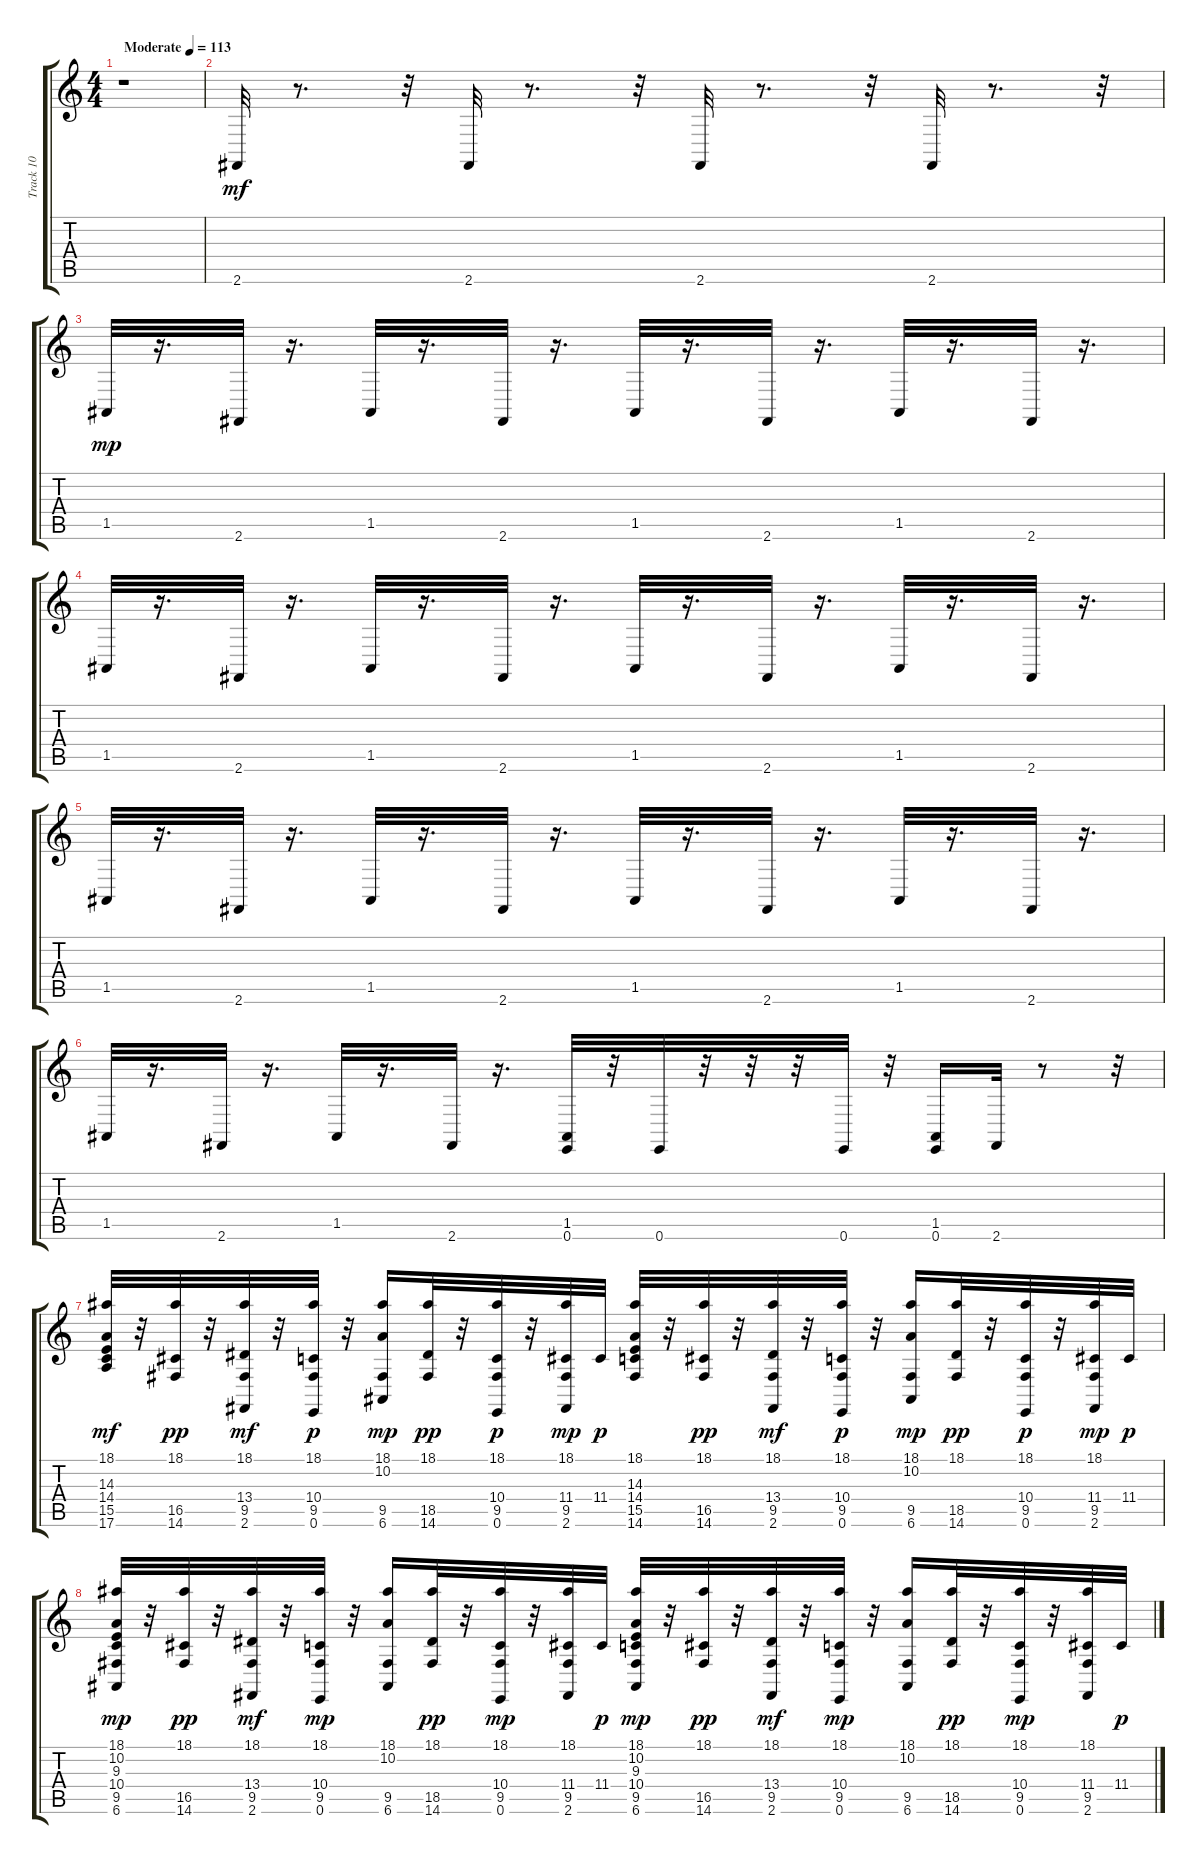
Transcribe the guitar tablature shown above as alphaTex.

\track ("Track 10" "Track 10") {instrument synthdrum}
\staff {score tabs}
\tuning (E4 B3 G3 D3 A2 E2) {hide}
\ts (4 4)
\tempo (113 "Moderate")
\clef g2
\ks c
r.1{dy mf instrument synthdrum} |
2.6.32 r.8{d} r.32 2.6.32 r.8{d} r.32 2.6.32 r.8{d} r.32 2.6.32 r.8{d} r.32 |
1.5.32{dy mp} r.16{d} 2.6.32 r.16{d} 1.5.32 r.16{d} 2.6.32 r.16{d} 1.5.32 r.16{d} 2.6.32 r.16{d} 1.5.32 r.16{d} 2.6.32 r.16{d} |
1.5.32 r.16{d} 2.6.32 r.16{d} 1.5.32 r.16{d} 2.6.32 r.16{d} 1.5.32 r.16{d} 2.6.32 r.16{d} 1.5.32 r.16{d} 2.6.32 r.16{d} |
1.5.32 r.16{d} 2.6.32 r.16{d} 1.5.32 r.16{d} 2.6.32 r.16{d} 1.5.32 r.16{d} 2.6.32 r.16{d} 1.5.32 r.16{d} 2.6.32 r.16{d} |
1.5.32 r.16{d} 2.6.32 r.16{d} 1.5.32 r.16{d} 2.6.32 r.16{d} (1.5 0.6).32 r.32 0.6.32 r.32 r.32 r.32 0.6.32 r.32 (1.5 0.6).16 2.6.32 r.8 r.32 |
(18.1 14.3 14.4 15.5 17.6).32{dy mf} r.32 (18.1 16.5 14.6).32{dy pp} r.32 (18.1 13.4 9.5 2.6).32{dy mf} r.32 (18.1 10.4 9.5 0.6).32{dy p} r.32 (18.1 10.2 9.5 6.6).16{dy mp} (18.1 18.5 14.6).32{dy pp} r.32 (18.1 10.4 9.5 0.6).32{dy p} r.32 (18.1 11.4 9.5 2.6).32{dy mp} 11.4.32{dy p} (18.1 14.3 14.4 15.5 14.6).32 r.32 (18.1 16.5 14.6).32{dy pp} r.32 (18.1 13.4 9.5 2.6).32{dy mf} r.32 (18.1 10.4 9.5 0.6).32{dy p} r.32 (18.1 10.2 9.5 6.6).16{dy mp} (18.1 18.5 14.6).32{dy pp} r.32 (18.1 10.4 9.5 0.6).32{dy p} r.32 (18.1 11.4 9.5 2.6).32{dy mp} 11.4.32{dy p} |
(18.1 10.2 9.3 10.4 9.5 6.6).32{dy mp} r.32 (18.1 16.5 14.6).32{dy pp} r.32 (18.1 13.4 9.5 2.6).32{dy mf} r.32 (18.1 10.4 9.5 0.6).32{dy mp} r.32 (18.1 10.2 9.5 6.6).16 (18.1 18.5 14.6).32{dy pp} r.32 (18.1 10.4 9.5 0.6).32{dy mp} r.32 (18.1 11.4 9.5 2.6).32 11.4.32{dy p} (18.1 10.2 9.3 10.4 9.5 6.6).32{dy mp} r.32 (18.1 16.5 14.6).32{dy pp} r.32 (18.1 13.4 9.5 2.6).32{dy mf} r.32 (18.1 10.4 9.5 0.6).32{dy mp} r.32 (18.1 10.2 9.5 6.6).16 (18.1 18.5 14.6).32{dy pp} r.32 (18.1 10.4 9.5 0.6).32{dy mp} r.32 (18.1 11.4 9.5 2.6).32 11.4.32{dy p}
